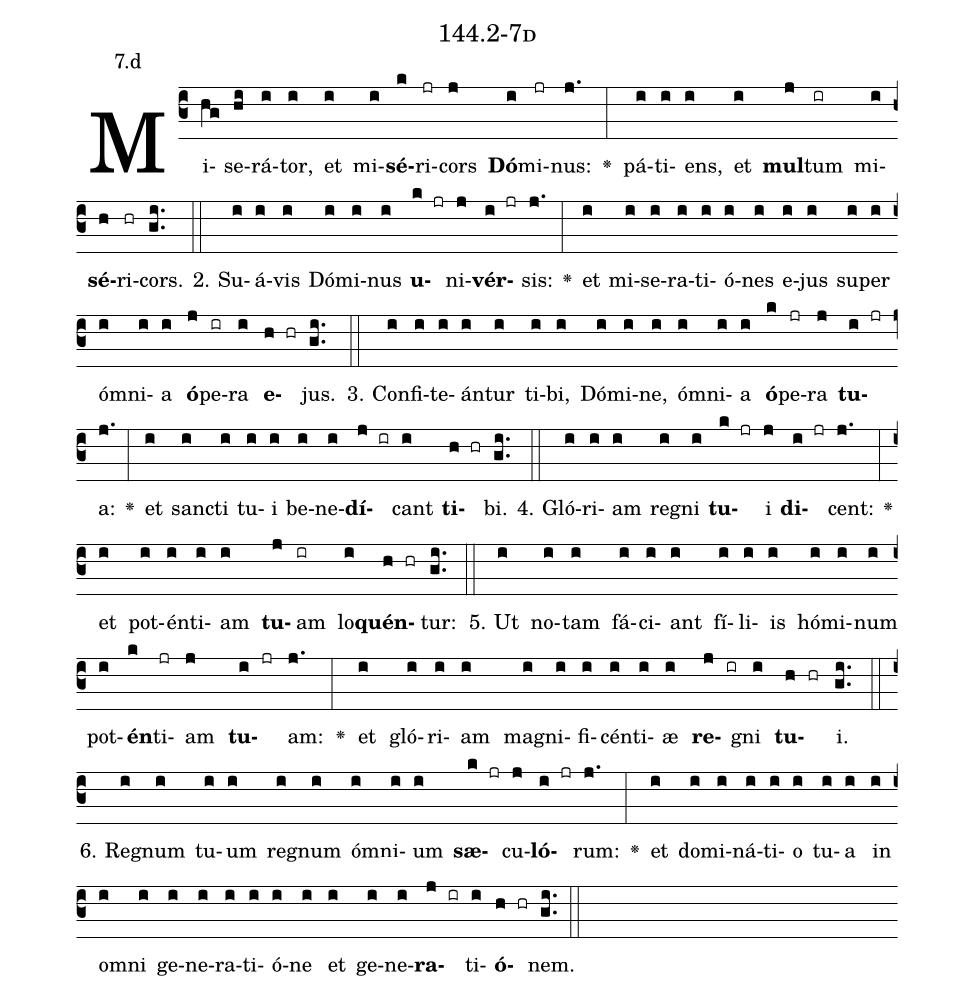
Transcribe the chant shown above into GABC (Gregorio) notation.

name: 144.2-7d;
annotation: 7.d;
%%
(c3)Mi(hg)se(hi)rá(i)tor,(i) et(i) mi(i)<b>sé</b>(k)ri(jr)cors(j) <b>Dó</b>(i)mi(jr)nus:(j.) <v>\greheightstar</v>(:) pá(i)ti(i)ens,(i) et(i) <b>mul</b>(j)tum(ir) mi(i)<b>sé</b>(h)ri(hr)cors.(gi..) (::)
2. Su(i)á(i)vis(i) Dó(i)mi(i)nus(i) <b>u</b>(k jr)ni(j)<b>vér</b>(i jr)sis:(j.) <v>\greheightstar</v>(:) et(i) mi(i)se(i)ra(i)ti(i)ó(i)nes(i) e(i)jus(i) su(i)per(i) óm(i)ni(i)a(i) <b>ó</b>(j)pe(ir)ra(i) <b>e</b>(h hr)jus.(gi..) (::)
3. Con(i)fi(i)te(i)án(i)tur(i) ti(i)bi,(i) Dó(i)mi(i)ne,(i) óm(i)ni(i)a(i) <b>ó</b>(k)pe(jr)ra(j) <b>tu</b>(i jr)a:(j.) <v>\greheightstar</v>(:) et(i) sanc(i)ti(i) tu(i)i(i) be(i)ne(i)<b>dí</b>(j ir)cant(i) <b>ti</b>(h hr)bi.(gi..) (::)
4. Gló(i)ri(i)am(i) re(i)gni(i) <b>tu</b>(k jr)i(j) <b>di</b>(i jr)cent:(j.) <v>\greheightstar</v>(:) et(i) pot(i)én(i)ti(i)am(i) <b>tu</b>(j)am(ir) lo(i)<b>quén</b>(h hr)tur:(gi..) (::)
5. Ut(i) no(i)tam(i) fá(i)ci(i)ant(i) fí(i)li(i)is(i) hó(i)mi(i)num(i) pot(i)<b>én</b>(k)ti(jr)am(j) <b>tu</b>(i jr)am:(j.) <v>\greheightstar</v>(:) et(i) gló(i)ri(i)am(i) ma(i)gni(i)fi(i)cén(i)ti(i)æ(i) <b>re</b>(j ir)gni(i) <b>tu</b>(h hr)i.(gi..) (::)
6. Re(i)gnum(i) tu(i)um(i) re(i)gnum(i) óm(i)ni(i)um(i) <b>sæ</b>(k jr)cu(j)<b>ló</b>(i jr)rum:(j.) <v>\greheightstar</v>(:) et(i) do(i)mi(i)ná(i)ti(i)o(i) tu(i)a(i) in(i) om(i)ni(i) ge(i)ne(i)ra(i)ti(i)ó(i)ne(i) et(i) ge(i)ne(i)<b>ra</b>(j ir)ti(i)<b>ó</b>(h hr)nem.(gi..) (::)
